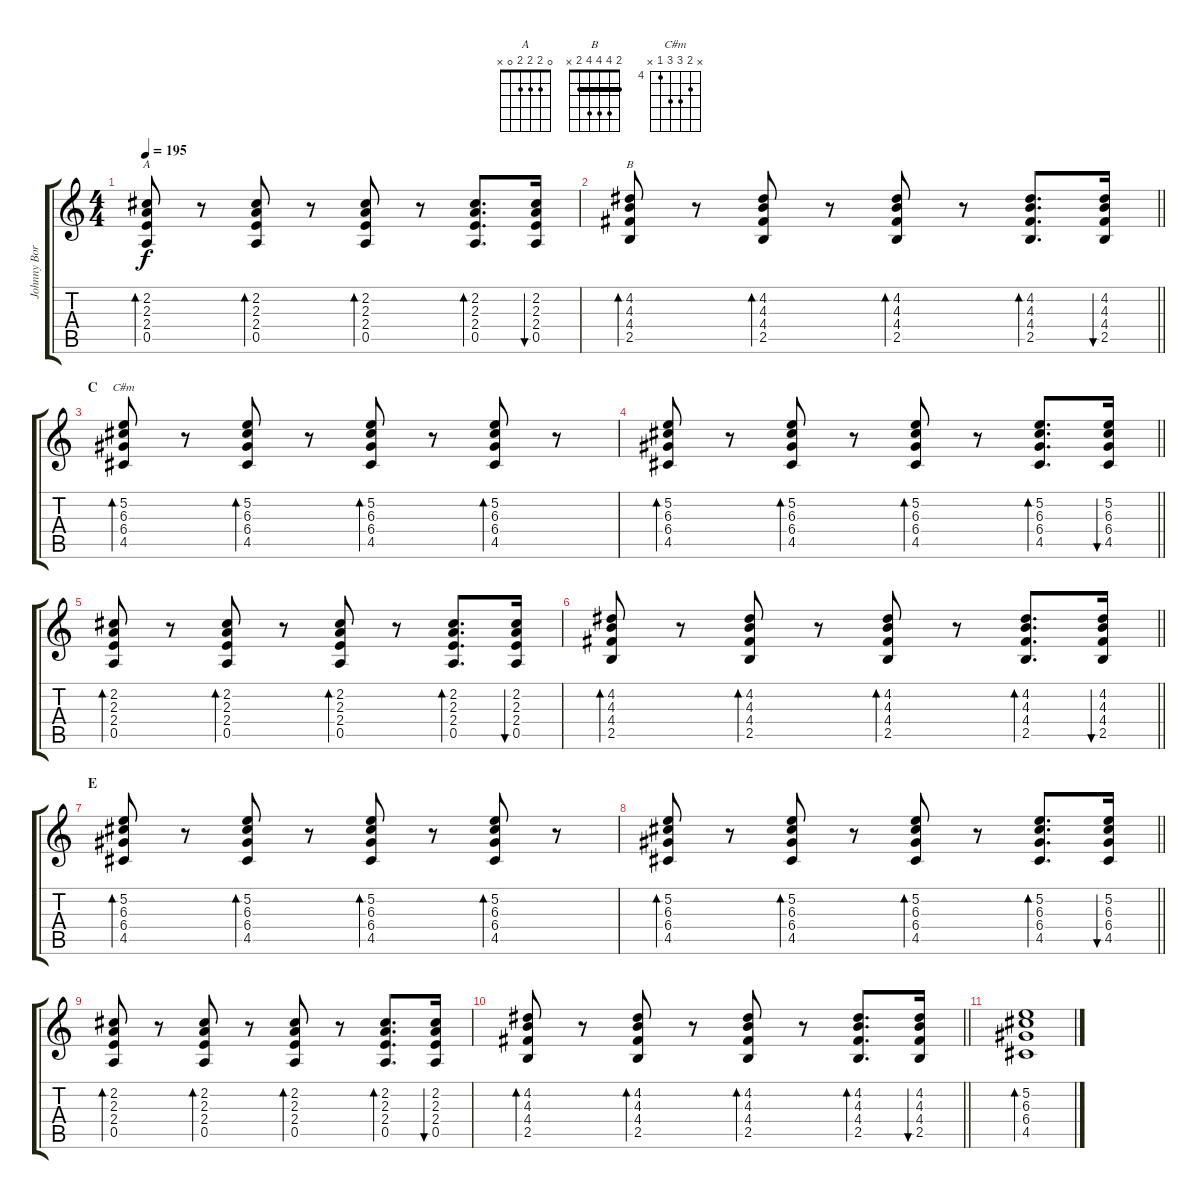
\track ("Johnny Borell (vox, Guitar)" "Johnny Bor") {instrument acousticguitarsteel}
\staff {score tabs}
\tuning (E4 B3 G3 D3 A2 E2) {hide}
\chord ("A" 0 2 2 2 0 x)
\chord ("B" 2 4 4 4 2 x) {barre 2}
\chord ("C#m" x 5 6 6 4 x) {firstfret 4}
\ts (4 4)
\section ("" "")
\tempo 195
\clef g2
\ks c
(2.2 2.3 2.4 0.5).8{bd 60 ch "A" dy f} r.8 (2.2 2.3 2.4 0.5).8{bd 60} r.8 (2.2 2.3 2.4 0.5).8{bd 60} r.8 (2.2 2.3 2.4 0.5).8{d bd 60} (2.2 2.3 2.4 0.5).16{bu 60} |
\barLineRight lightlight
(4.2 4.3 4.4 2.5).8{bd 60 ch "B"} r.8 (4.2 4.3 4.4 2.5).8{bd 60} r.8 (4.2 4.3 4.4 2.5).8{bd 60} r.8 (4.2 4.3 4.4 2.5).8{d bd 60} (4.2 4.3 4.4 2.5).16{bu 60} |
\section ("" "C")
(5.2 6.3 6.4 4.5).8{bd 30 ch "C#m"} r.8 (5.2 6.3 6.4 4.5).8{bd 30} r.8 (5.2 6.3 6.4 4.5).8{bd 30} r.8 (5.2 6.3 6.4 4.5).8{bd 30} r.8 |
\barLineRight lightlight
(5.2 6.3 6.4 4.5).8{bd 30} r.8 (5.2 6.3 6.4 4.5).8{bd 30} r.8 (5.2 6.3 6.4 4.5).8{bd 30} r.8 (5.2 6.3 6.4 4.5).8{d bd 30} (5.2 6.3 6.4 4.5).16{bu 60} |
\section ("" "")
(2.2 2.3 2.4 0.5).8{bd 60} r.8 (2.2 2.3 2.4 0.5).8{bd 60} r.8 (2.2 2.3 2.4 0.5).8{bd 60} r.8 (2.2 2.3 2.4 0.5).8{d bd 60} (2.2 2.3 2.4 0.5).16{bu 60} |
\barLineRight lightlight
(4.2 4.3 4.4 2.5).8{bd 60} r.8 (4.2 4.3 4.4 2.5).8{bd 60} r.8 (4.2 4.3 4.4 2.5).8{bd 60} r.8 (4.2 4.3 4.4 2.5).8{d bd 60} (4.2 4.3 4.4 2.5).16{bu 60} |
\section ("" "E")
(5.2 6.3 6.4 4.5).8{bd 30} r.8 (5.2 6.3 6.4 4.5).8{bd 30} r.8 (5.2 6.3 6.4 4.5).8{bd 30} r.8 (5.2 6.3 6.4 4.5).8{bd 30} r.8 |
\barLineRight lightlight
(5.2 6.3 6.4 4.5).8{bd 30} r.8 (5.2 6.3 6.4 4.5).8{bd 30} r.8 (5.2 6.3 6.4 4.5).8{bd 30} r.8 (5.2 6.3 6.4 4.5).8{d bd 30} (5.2 6.3 6.4 4.5).16{bu 60} |
\section ("" "")
(2.2 2.3 2.4 0.5).8{bd 60} r.8 (2.2 2.3 2.4 0.5).8{bd 60} r.8 (2.2 2.3 2.4 0.5).8{bd 60} r.8 (2.2 2.3 2.4 0.5).8{d bd 60} (2.2 2.3 2.4 0.5).16{bu 60} |
\barLineRight lightlight
(4.2 4.3 4.4 2.5).8{bd 60} r.8 (4.2 4.3 4.4 2.5).8{bd 60} r.8 (4.2 4.3 4.4 2.5).8{bd 60} r.8 (4.2 4.3 4.4 2.5).8{d bd 60} (4.2 4.3 4.4 2.5).16{bu 60} |
(5.2 6.3 6.4 4.5).1{bd 480}
